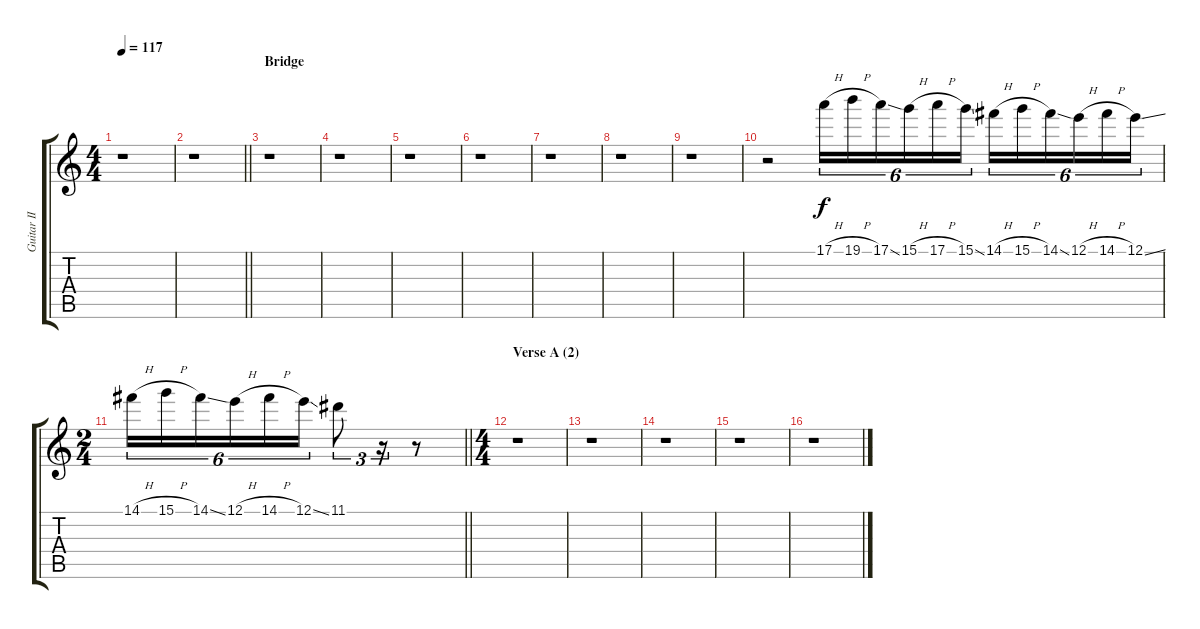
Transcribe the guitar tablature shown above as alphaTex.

\track ("Guitar II" "Guitar II") {instrument distortionguitar}
\staff {score tabs}
\tuning (E4 B3 G3 D3 A2 E2) {hide}
\ts (4 4)
\tempo 117
\clef g2
\ks aminor
r.1{dy f} |
\barLineRight lightlight
r.1 |
\section ("" "Bridge")
r.1 |
r.1 |
r.1 |
r.1 |
r.1 |
r.1 |
r.1 |
r.2 17.1{h}.16{tu (6 4)} 19.1{h}.16{tu (6 4)} 17.1{ss}.16{tu (6 4)} 15.1{h}.16{tu (6 4)} 17.1{h}.16{tu (6 4)} 15.1{ss}.16{tu (6 4)} 14.1{h}.16{tu (6 4)} 15.1{h}.16{tu (6 4)} 14.1{ss}.16{tu (6 4)} 12.1{h}.16{tu (6 4)} 14.1{h}.16{tu (6 4)} 12.1{ss}.16{tu (6 4)} |
\ts (2 4)
\barLineRight lightlight
14.1{h}.16{tu (6 4)} 15.1{h}.16{tu (6 4)} 14.1{ss}.16{tu (6 4)} 12.1{h}.16{tu (6 4)} 14.1{h}.16{tu (6 4)} 12.1{ss}.16{tu (6 4)} 11.1.8{tu (3 2)} r.16{tu (3 2)} r.8 |
\ts (4 4)
\section ("" "Verse A (2)")
r.1 |
r.1 |
r.1 |
r.1 |
r.1
